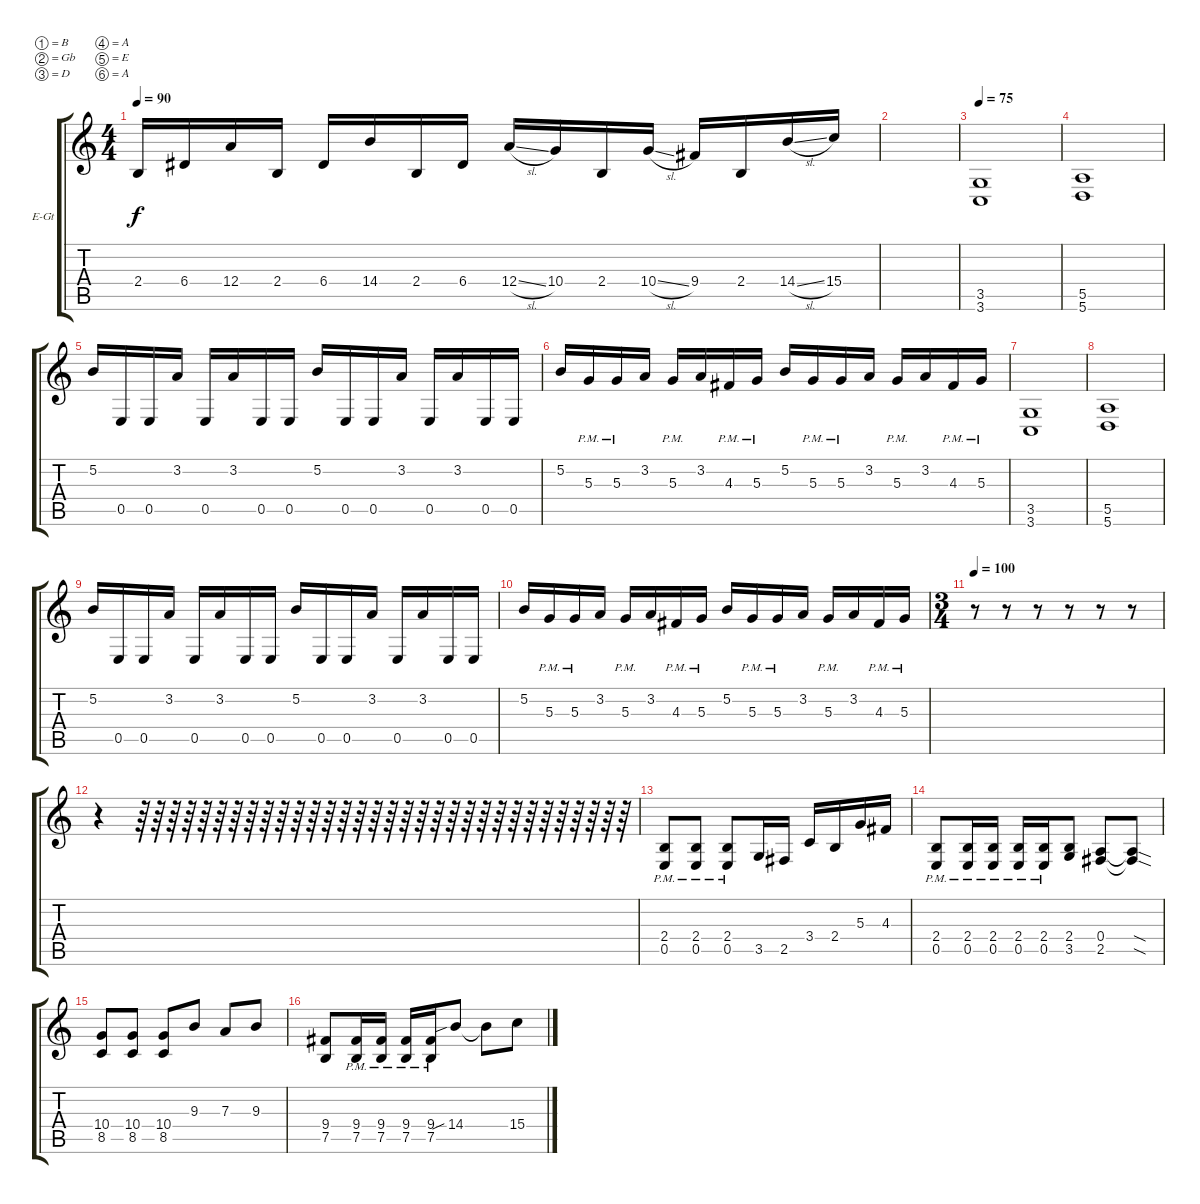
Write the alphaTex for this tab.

\bracketExtendMode groupsimilarinstruments
\firstSystemTrackNameOrientation horizontal
\otherSystemsTrackNameOrientation horizontal
\track ("Quentin Laval" "E-Gt") {instrument distortionguitar}
\staff {score tabs}
\tuning (B3 Gb3 D3 A2 E2 A1)
\ts (4 4)
\tempo 90
\clef g2
\ks c
2.4.16{dy f} 6.4.16 12.4.16 2.4.16 6.4.16 14.4.16 2.4.16 6.4.16 12.4{sl}.16 10.4.16 2.4.16 10.4{sl}.16 9.4.16 2.4.16 14.4{sl}.16 15.4.16 |
|
\tempo 75
(3.5 3.6).1 |
(5.5 5.6).1 |
5.2.16 0.5.16 0.5.16 3.2.16 0.5.16 3.2.16 0.5.16 0.5.16 5.2.16 0.5.16 0.5.16 3.2.16 0.5.16 3.2.16 0.5.16 0.5.16 |
5.2.16 5.3{pm}.16 5.3{pm}.16 3.2.16 5.3{pm}.16 3.2.16 4.3{pm}.16 5.3{pm}.16 5.2.16 5.3{pm}.16 5.3{pm}.16 3.2.16 5.3{pm}.16 3.2.16 4.3{pm}.16 5.3{pm}.16 |
(3.5 3.6).1 |
(5.5 5.6).1 |
5.2.16 0.5.16 0.5.16 3.2.16 0.5.16 3.2.16 0.5.16 0.5.16 5.2.16 0.5.16 0.5.16 3.2.16 0.5.16 3.2.16 0.5.16 0.5.16 |
5.2.16 5.3{pm}.16 5.3{pm}.16 3.2.16 5.3{pm}.16 3.2.16 4.3{pm}.16 5.3{pm}.16 5.2.16 5.3{pm}.16 5.3{pm}.16 3.2.16 5.3{pm}.16 3.2.16 4.3{pm}.16 5.3{pm}.16 |
\ts (3 4)
\tempo 100
r.8 r.8 r.8 r.8 r.8 r.8 |
r.4 r.64 r.64 r.64 r.64 r.64 r.64 r.64 r.64 r.64 r.64 r.64 r.64 r.64 r.64 r.64 r.64 r.64 r.64 r.64 r.64 r.64 r.64 r.64 r.64 r.64 r.64 r.64 r.64 r.64 r.64 r.64 r.64 |
(0.5{pm} 2.4{pm}).8 (0.5{pm} 2.4{pm}).8 (0.5{pm} 2.4{pm}).8 3.5.16 2.5.16 3.4.16 2.4.16 5.3.16 4.3.16 |
(0.5{pm} 2.4{pm}).8 (0.5{pm} 2.4{pm}).16 (0.5{pm} 2.4{pm}).16 (0.5{pm} 2.4{pm}).16 (0.5{pm} 2.4{pm}).16 (3.5 2.4).8 (2.5 0.4).8 (0.4{sod t} 2.5{sod t}).8 |
(8.5 10.4).8 (8.5 10.4).8 (8.5 10.4).8 9.3.8 7.3.8 9.3.8 |
(7.5 9.4).8 (7.5{pm} 9.4{pm}).16 (7.5{pm} 9.4{pm}).16 (7.5{pm} 9.4{pm}).16 (7.5{pm} 9.4{pm}).16 14.4{sib}.8 14.4{t}.8 15.4.8
